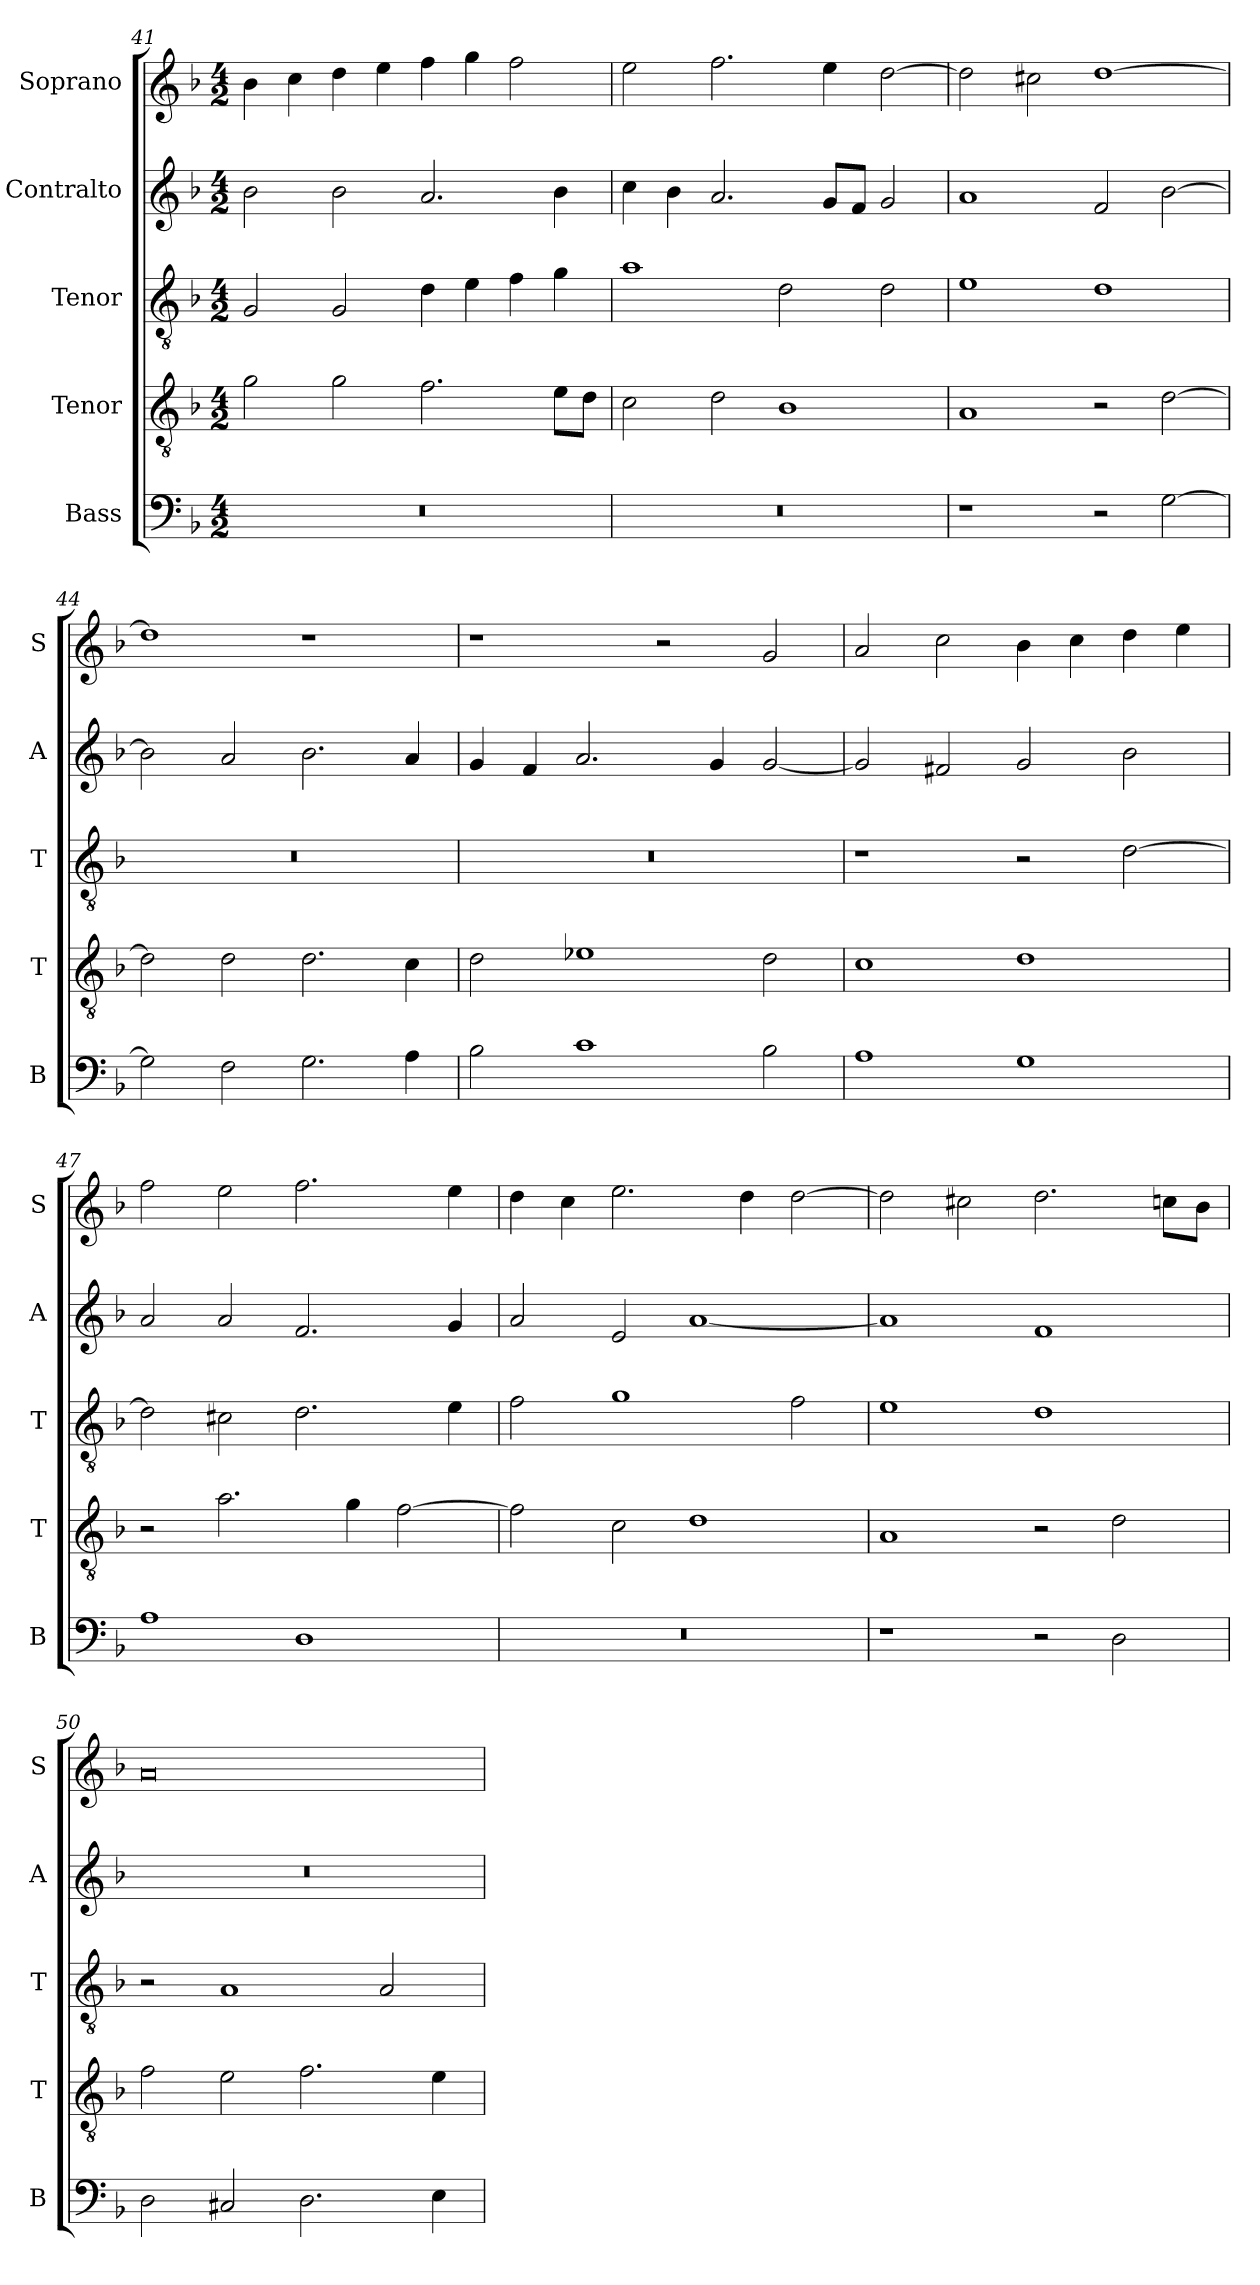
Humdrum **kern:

**kern	**kern	**kern	**kern	**kern
*part5	*part4	*part3	*part2	*part1
*staff5	*staff4	*staff3	*staff2	*staff1
*I"Bass	*I"Tenor	*I"Tenor	*I"Contralto	*I"Soprano
*I'B	*I'T	*I'T	*I'A	*I'S
*clefF4	*clefGv2	*clefGv2	*clefG2	*clefG2
*k[b-]	*k[b-]	*k[b-]	*k[b-]	*k[b-]
*G:dor	*G:dor	*G:dor	*G:dor	*G:dor
*M4/2	*M4/2	*M4/2	*M4/2	*M4/2
=41	=41	=41	=41	=41
0r	2g	2G	2b-	4b-
.	.	.	.	4cc
.	2g	2G	2b-	4dd
.	.	.	.	4ee
.	2.f	4d	2.a	4ff
.	.	4e	.	4gg
.	.	4f	.	2ff
.	8e\L	4g	4b-	.
.	8d\J	.	.	.
=42	=42	=42	=42	=42
0r	2c	1a	4cc	2ee
.	.	.	4b-	.
.	2d	.	2.a	2.ff
.	1B-	2d	.	.
.	.	.	8g/L	4ee
.	.	.	8f/J	.
.	.	2d	2g	[2dd
=43	=43	=43	=43	=43
1r	1A	1e	1a	2dd]
.	.	.	.	2cc#X
2r	2r	1d	2f	[1dd
[2G	[2d	.	[2b-	.
=44	=44	=44	=44	=44
2G]	2d]	0r	2b-]	1dd]
2F	2d	.	2a	.
2.G	2.d	.	2.b-	1r
4A	4c	.	4a	.
=45	=45	=45	=45	=45
2B-	2d	0r	4g	1r
.	.	.	4f	.
1c	1e-X	.	2.a	.
.	.	.	.	2r
.	.	.	4g	.
2B-	2d	.	[2g	2g
=46	=46	=46	=46	=46
1A	1c	1r	2g]	2a
.	.	.	2f#X	2cc
1G	1d	2r	2g	4b-
.	.	.	.	4cc
.	.	[2d	2b-	4dd
.	.	.	.	4ee
=47	=47	=47	=47	=47
1A	2r	2d]	2a	2ff
.	2.a	2c#X	2a	2ee
1D	.	2.d	2.f	2.ff
.	4g	.	.	.
.	[2f	.	.	.
.	.	4e	4g	4ee
=48	=48	=48	=48	=48
0r	2f]	2f	2a	4dd
.	.	.	.	4cc
.	2c	1g	2e	2.ee
.	1d	.	[1a	.
.	.	.	.	4dd
.	.	2f	.	[2dd
=49	=49	=49	=49	=49
1r	1A	1e	1a]	2dd]
.	.	.	.	2cc#X
2r	2r	1d	1f	2.dd
2D	2d	.	.	.
.	.	.	.	8ccn\L
.	.	.	.	8b-\J
=50	=50	=50	=50	=50
2D	2f	2r	0r	0a
2C#X	2e	1A	.	.
2.D	2.f	.	.	.
.	.	2A	.	.
4E	4e	.	.	.
=	=	=	=	=
*-	*-	*-	*-	*-
